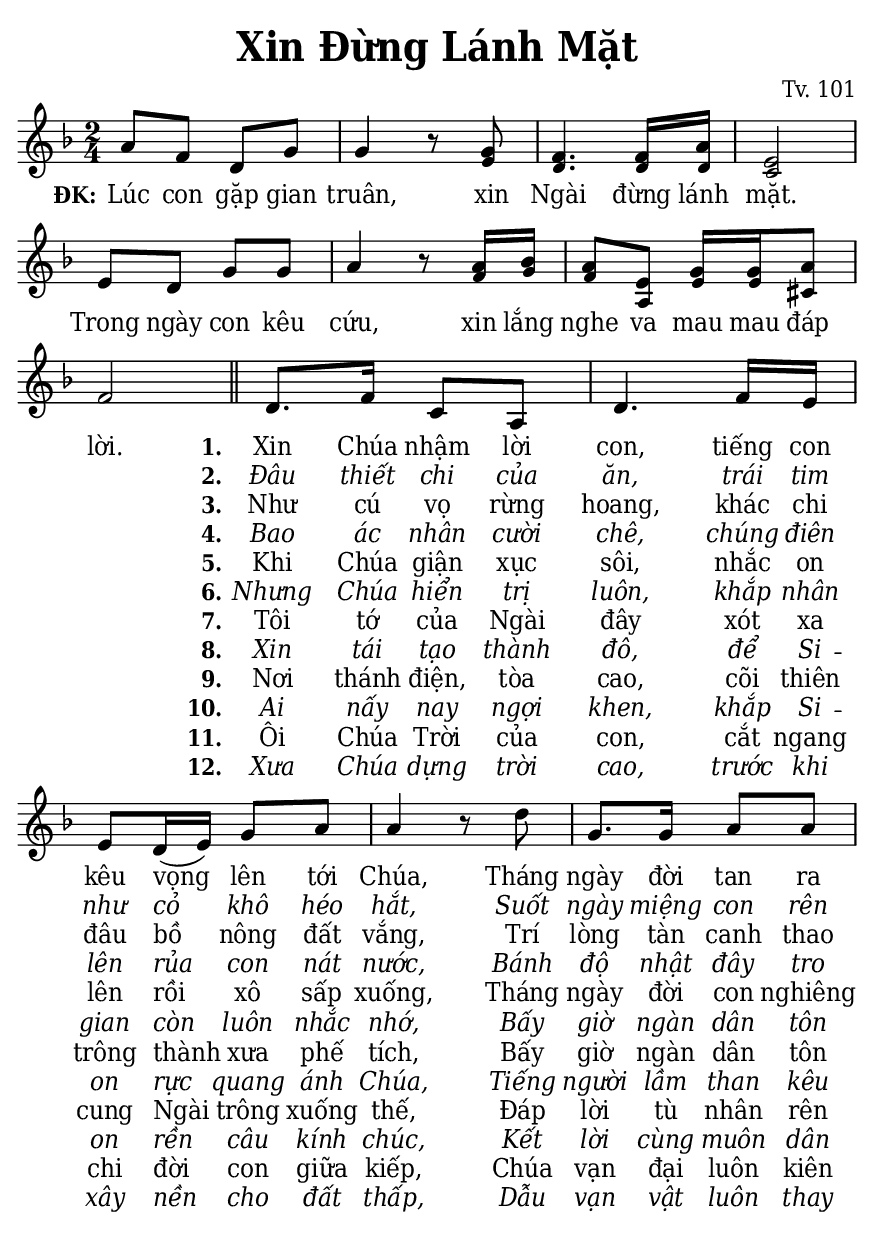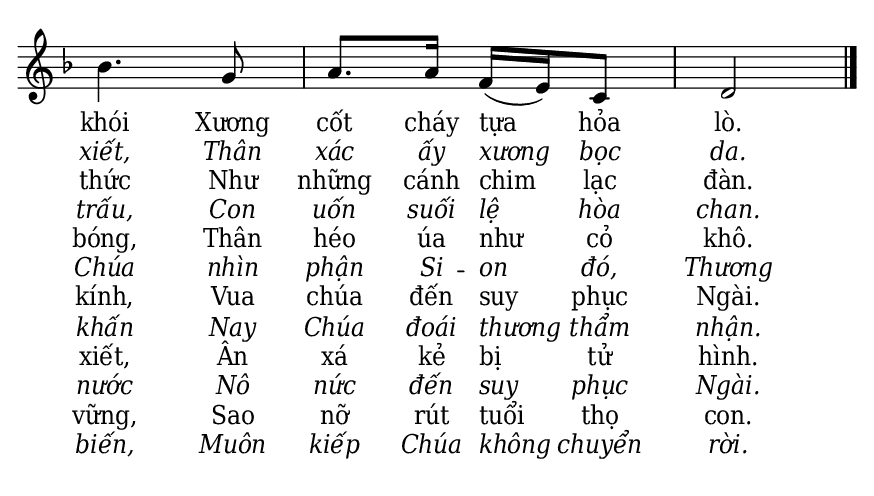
% Cài đặt chung\
\version "2.22.1"
\include "english.ly"

\header {
  title = \markup { \fontsize #1 "Xin Đừng Lánh Mặt" }
  composer = "Tv. 101"
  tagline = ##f
}

% Nhạc phiên khúc
nhacPhienKhucSop = \relative c'' {
  \autoPageBreaksOff
  a8 f d g |
  g4 r8 g |
  f4. f16 a |
  e2 |
  e8 d g g |
  a4 r8 a16 bf |
  a8 e g16 g a8 |
  f2 \bar "||"
  
  d8. f16 c8 a |
  d4. f16 e |
  e8 d16 (e) g8 a |
  a4 r8 d |
  g,8. g16 a8 a |
  
  \pageBreak
  
  bf4. g8 |
  a8. a16 f (e) c8 |
  d2 \bar "|."
}

nhacPhienKhucAlto = \relative c'' {
  a8 f d g |
  g4 r8 e |
  d4. d16 d |
  c2 |
  e8 d g g |
  a4 r8 f16 g |
  f8 a, e'16 e cs8 |
  f2
}

% Lời phiên khúc
loiPhienKhucSop = \lyrics {
  \set stanza = "ĐK:"
  Lúc con gặp gian truân,
  xin Ngài đừng lánh mặt.
  Trong ngày con kêu cứu,
  xin lắng nghe va mau mau đáp lời.
  <<
    {
      \set stanza = "1."
      Xin Chúa nhậm lời con,
      tiếng con kêu vọng lên tới Chúa,
      Tháng ngày đời tan ra khói
      Xương cốt cháy tựa hỏa lò.
    }
    \new Lyrics {
	    \set associatedVoice = "beSop"
	    \set stanza = "2."
      \override Lyrics.LyricText.font-shape = #'italic
	    Đâu thiết chi của ăn,
	    trái tim như cỏ khô héo hắt,
	    Suốt ngày miệng con rên xiết,
	    Thân xác ấy xương bọc da.
    }
    \new Lyrics {
	    \set associatedVoice = "beSop"
	    \set stanza = "3."
	    Như cú vọ rừng hoang,
	    khác chi đâu bồ nông đất vắng,
	    Trí lòng tàn canh thao thức
	    Như những cánh chim lạc đàn.
    }
    \new Lyrics {
	    \set associatedVoice = "beSop"
	    \set stanza = "4."
      \override Lyrics.LyricText.font-shape = #'italic
	    Bao ác nhân cười chê,
	    chúng điên lên rủa con nát nước,
	    Bánh độ nhật đây tro trấu,
	    Con uốn suối lệ hòa chan.
    }
    \new Lyrics {
	    \set associatedVoice = "beSop"
	    \set stanza = "5."
	    Khi Chúa giận xục sôi,
	    nhắc on lên rồi xô sấp xuống,
	    Tháng ngày đời con nghiêng bóng,
	    Thân héo úa như cỏ khô.
    }
    \new Lyrics {
	    \set associatedVoice = "beSop"
	    \set stanza = "6."
      \override Lyrics.LyricText.font-shape = #'italic
	    Nhưng Chúa hiển trị luôn,
	    khắp nhân gian còn luôn nhắc nhớ,
	    Bấy giờ ngàn dân tôn Chúa nhìn phận Si -- on đó,
	    Thương xót đứng lên độ trì.
    }
    \new Lyrics {
	    \set associatedVoice = "beSop"
	    \set stanza = "7."
	    Tôi tớ của Ngài đây
	    xót xa trông thành xưa phế tích,
	    Bấy giờ ngàn dân tôn kính,
	    Vua chúa đến suy phục Ngài.
    }
    \new Lyrics {
	    \set associatedVoice = "beSop"
	    \set stanza = "8."
      \override Lyrics.LyricText.font-shape = #'italic
	    Xin tái tạo thành đô,
	    để Si -- on rực quang ánh Chúa,
	    Tiếng người lầm than kêu khấn
	    Nay Chúa đoái thương thẩm nhận.
    }
    \new Lyrics {
	    \set associatedVoice = "beSop"
	    \set stanza = "9."
	    Nơi thánh điện, tòa cao,
	    cõi thiên cung Ngài trông xuống thế,
	    Đáp lời tù nhân rên xiết,
	    Ân xá kẻ bị tử hình.
    }
    \new Lyrics {
	    \set associatedVoice = "beSop"
	    \set stanza = "10."
      \override Lyrics.LyricText.font-shape = #'italic
	    Ai nấy nay ngợi khen,
	    khắp Si -- on rền câu kính chúc,
	    Kết lời cùng muôn dân nước
	    Nô nức đến suy phục Ngài.
    }
    \new Lyrics {
	    \set associatedVoice = "beSop"
	    \set stanza = "11."
	    Ôi Chúa Trời của con,
	    cắt ngang chi đời con giữa kiếp,
	    Chúa vạn đại luôn kiên vững,
	    Sao nỡ rút tuổi thọ con.
    }
    \new Lyrics {
	    \set associatedVoice = "beSop"
	    \set stanza = "12."
      \override Lyrics.LyricText.font-shape = #'italic
	    Xưa Chúa dựng trời cao,
	    trước khi xây nền cho đất thấp,
	    Dẫu vạn vật luôn thay biến,
	    Muôn kiếp Chúa không chuyển rời.
    }
  >>
}

% Dàn trang
\paper {
  #(set-paper-size "a5")
  top-margin = 3\mm
  bottom-margin = 3\mm
  left-margin = 3\mm
  right-margin = 3\mm
  indent = #0
  #(define fonts
	 (make-pango-font-tree "Deja Vu Serif Condensed"
	 		       "Deja Vu Serif Condensed"
			       "Deja Vu Serif Condensed"
			       (/ 20 20)))
  print-page-number = ##f
}

TongNhip = {
  \key f \major \time 2/4
  \set Timing.beamExceptions = #'()
  \set Timing.baseMoment = #(ly:make-moment 1/4)
}

% Đổi kích thước nốt cho bè phụ
notBePhu =
#(define-music-function (font-size music) (number? ly:music?)
   (for-some-music
     (lambda (m)
       (if (music-is-of-type? m 'rhythmic-event)
           (begin
             (set! (ly:music-property m 'tweaks)
                   (cons `(font-size . ,font-size)
                         (ly:music-property m 'tweaks)))
             #t)
           #f))
     music)
   music)

\score {
  \new ChoirStaff <<
    \new Staff \with {
        \consists "Merge_rests_engraver"
        printPartCombineTexts = ##f
      }
      <<
      \new Voice \TongNhip \partCombine 
        \nhacPhienKhucSop
        \notBePhu -1 { \nhacPhienKhucAlto }
      \new NullVoice = beSop \nhacPhienKhucSop
      \new Lyrics \lyricsto beSop \loiPhienKhucSop
      >>
  >>
  \layout {
    \override Lyrics.LyricSpace.minimum-distance = #0.6
    \override Score.BarNumber.break-visibility = ##(#f #f #f)
    \override Score.SpacingSpanner.uniform-stretching = ##t
  } 
}
